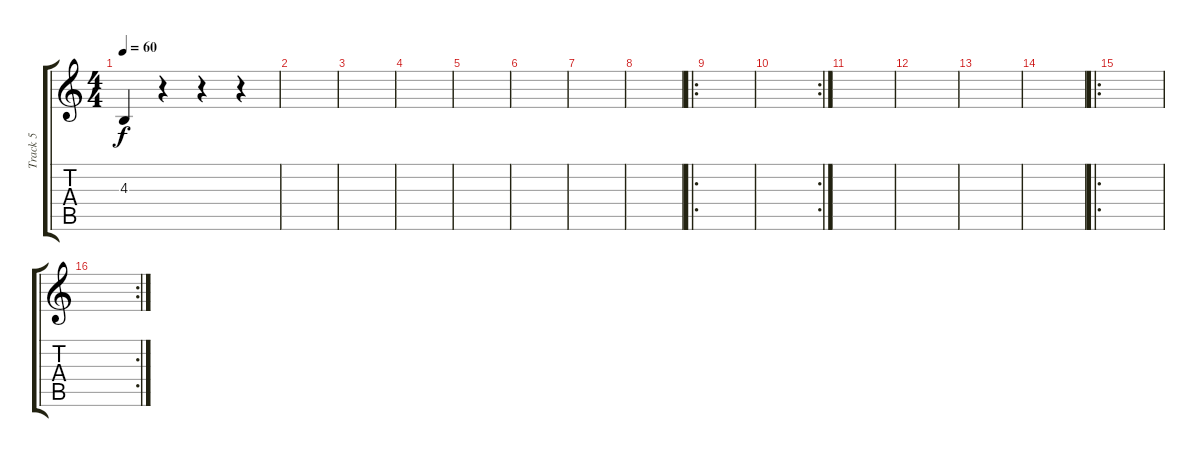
\track ("Track 5" "Track 5") {instrument violin}
\staff {score tabs}
\tuning (E4 B3 G3 D3 A2 E2) {hide}
\ts (4 4)
\tempo 60
\clef g2
\ks c
4.3.4{dy f} r.4 r.4 r.4 |
|
|
|
|
|
|
|
\ro
|
\rc 2
|
|
|
|
|
\ro
|
\rc 2
